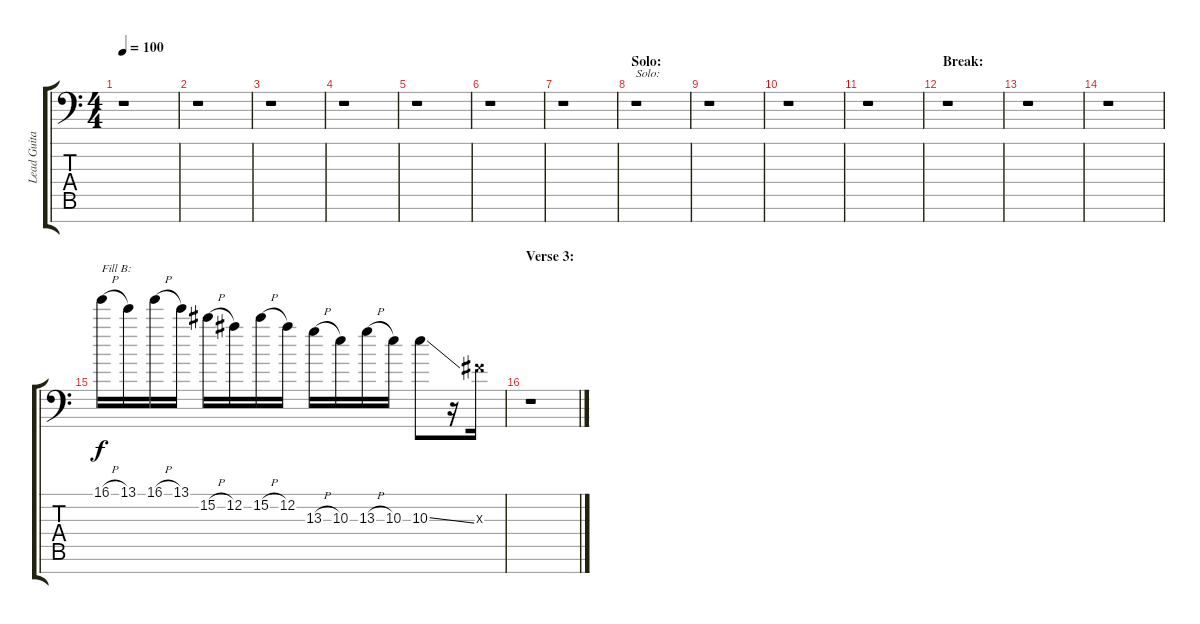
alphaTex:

\track ("Lead Guitar" "Lead Guita") {instrument distortionguitar}
\staff {score tabs}
\tuning (Eb4 Bb3 Gb3 Db3 Ab2 Eb2 Bb1) {hide}
\ts (4 4)
\tempo 100
\clef f4
\ks c
r.1{dy f} |
r.1 |
r.1 |
r.1 |
r.1 |
r.1 |
r.1 |
\section ("" "Solo:")
r.1{txt "Solo:"} |
r.1 |
r.1 |
r.1 |
\section ("" "Break:")
r.1 |
r.1 |
r.1 |
16.1{h}.16{txt "Fill B:"} 13.1.16 16.1{h}.16 13.1.16 15.2{h}.16 12.2.16 15.2{h}.16 12.2.16 13.3{h}.16 10.3.16 13.3{h}.16 10.3.16 10.3{ss}.8 r.16 0.3{x}.16 |
\section ("" "Verse 3:")
r.1
